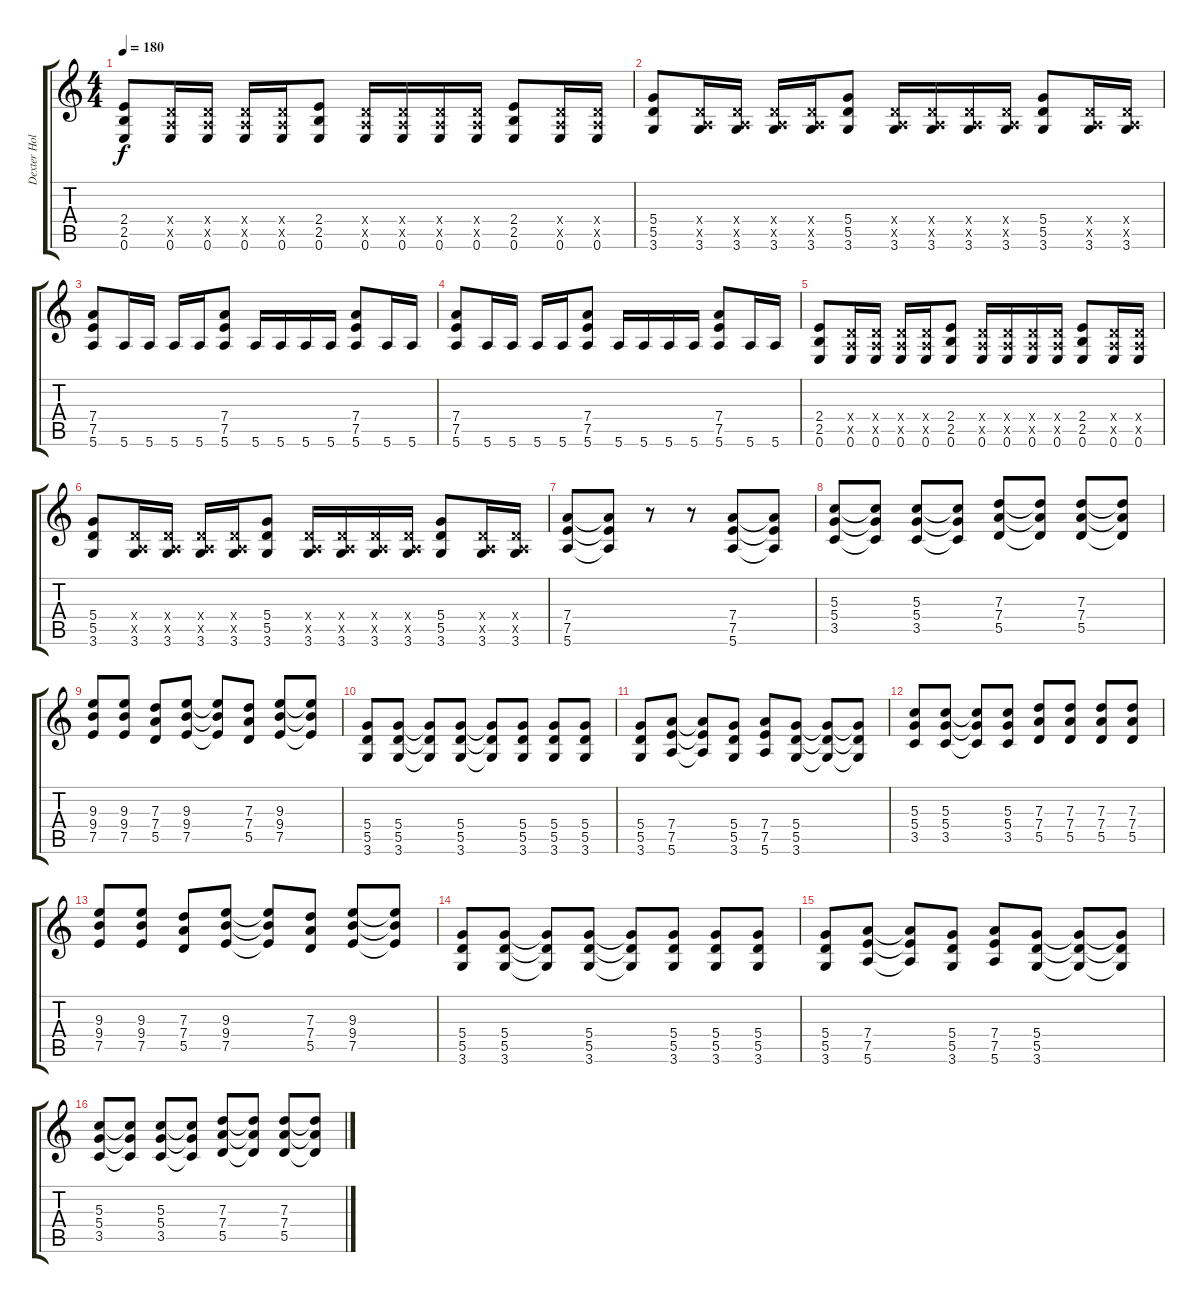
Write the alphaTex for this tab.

\track ("Dexter Holland" "Dexter Hol") {instrument distortionguitar}
\staff {score tabs}
\tuning (E4 B3 G3 D3 A2 E2) {hide}
\ts (4 4)
\tempo 180
\clef g2
\ks c
(2.4 2.5 0.6).8{dy f} (0.4{x} 0.5{x} 0.6).16 (0.4{x} 0.5{x} 0.6).16 (0.4{x} 0.5{x} 0.6).16 (0.4{x} 0.5{x} 0.6).16 (2.4 2.5 0.6).8 (0.4{x} 0.5{x} 0.6).16 (0.4{x} 0.5{x} 0.6).16 (0.4{x} 0.5{x} 0.6).16 (0.4{x} 0.5{x} 0.6).16 (2.4 2.5 0.6).8 (0.4{x} 0.5{x} 0.6).16 (0.4{x} 0.5{x} 0.6).16 |
(5.4 5.5 3.6).8 (0.4{x} 0.5{x} 3.6).16 (0.4{x} 0.5{x} 3.6).16 (0.4{x} 0.5{x} 3.6).16 (0.4{x} 0.5{x} 3.6).16 (5.4 5.5 3.6).8 (0.4{x} 0.5{x} 3.6).16 (0.4{x} 0.5{x} 3.6).16 (0.4{x} 0.5{x} 3.6).16 (0.4{x} 0.5{x} 3.6).16 (5.4 5.5 3.6).8 (0.4{x} 0.5{x} 3.6).16 (0.4{x} 0.5{x} 3.6).16 |
(7.4 7.5 5.6).8 5.6.16 5.6.16 5.6.16 5.6.16 (7.4 7.5 5.6).8 5.6.16 5.6.16 5.6.16 5.6.16 (7.4 7.5 5.6).8 5.6.16 5.6.16 |
(7.4 7.5 5.6).8 5.6.16 5.6.16 5.6.16 5.6.16 (7.4 7.5 5.6).8 5.6.16 5.6.16 5.6.16 5.6.16 (7.4 7.5 5.6).8 5.6.16 5.6.16 |
(2.4 2.5 0.6).8 (0.4{x} 0.5{x} 0.6).16 (0.4{x} 0.5{x} 0.6).16 (0.4{x} 0.5{x} 0.6).16 (0.4{x} 0.5{x} 0.6).16 (2.4 2.5 0.6).8 (0.4{x} 0.5{x} 0.6).16 (0.4{x} 0.5{x} 0.6).16 (0.4{x} 0.5{x} 0.6).16 (0.4{x} 0.5{x} 0.6).16 (2.4 2.5 0.6).8 (0.4{x} 0.5{x} 0.6).16 (0.4{x} 0.5{x} 0.6).16 |
(5.4 5.5 3.6).8 (0.4{x} 0.5{x} 3.6).16 (0.4{x} 0.5{x} 3.6).16 (0.4{x} 0.5{x} 3.6).16 (0.4{x} 0.5{x} 3.6).16 (5.4 5.5 3.6).8 (0.4{x} 0.5{x} 3.6).16 (0.4{x} 0.5{x} 3.6).16 (0.4{x} 0.5{x} 3.6).16 (0.4{x} 0.5{x} 3.6).16 (5.4 5.5 3.6).8 (0.4{x} 0.5{x} 3.6).16 (0.4{x} 0.5{x} 3.6).16 |
(7.4 7.5 5.6).8 (7.4{t} 7.5{t} 5.6{t}).8 r.8 r.8 (7.4 7.5 5.6).8 (7.4{t} 7.5{t} 5.6{t}).8 |
(5.3 5.4 3.5).8 (5.3{t} 5.4{t} 3.5{t}).8 (5.3 5.4 3.5).8 (5.3{t} 5.4{t} 3.5{t}).8 (7.3 7.4 5.5).8 (7.3{t} 7.4{t} 5.5{t}).8 (7.3 7.4 5.5).8 (7.3{t} 7.4{t} 5.5{t}).8 |
(9.3 9.4 7.5).8 (9.3 9.4 7.5).8 (7.3 7.4 5.5).8 (9.3 9.4 7.5).8 (9.3{t} 9.4{t} 7.5{t}).8 (7.3 7.4 5.5).8 (9.3 9.4 7.5).8 (9.3{t} 9.4{t} 7.5{t}).8 |
(5.4 5.5 3.6).8 (5.4 5.5 3.6).8 (5.4{t} 5.5{t} 3.6{t}).8 (5.4 5.5 3.6).8 (5.4{t} 5.5{t} 3.6{t}).8 (5.4 5.5 3.6).8 (5.4 5.5 3.6).8 (5.4 5.5 3.6).8 |
(5.4 5.5 3.6).8 (7.4 7.5 5.6).8 (7.4{t} 7.5{t} 5.6{t}).8 (5.4 5.5 3.6).8 (7.4 7.5 5.6).8 (5.4 5.5 3.6).8 (5.4{t} 5.5{t} 3.6{t}).8 (5.4{t} 5.5{t} 3.6{t}).8 |
(5.3 5.4 3.5).8 (5.3 5.4 3.5).8 (5.3{t} 5.4{t} 3.5{t}).8 (5.3 5.4 3.5).8 (7.3 7.4 5.5).8 (7.3 7.4 5.5).8 (7.3 7.4 5.5).8 (7.3 7.4 5.5).8 |
(9.3 9.4 7.5).8 (9.3 9.4 7.5).8 (7.3 7.4 5.5).8 (9.3 9.4 7.5).8 (9.3{t} 9.4{t} 7.5{t}).8 (7.3 7.4 5.5).8 (9.3 9.4 7.5).8 (9.3{t} 9.4{t} 7.5{t}).8 |
(5.4 5.5 3.6).8 (5.4 5.5 3.6).8 (5.4{t} 5.5{t} 3.6{t}).8 (5.4 5.5 3.6).8 (5.4{t} 5.5{t} 3.6{t}).8 (5.4 5.5 3.6).8 (5.4 5.5 3.6).8 (5.4 5.5 3.6).8 |
(5.4 5.5 3.6).8 (7.4 7.5 5.6).8 (7.4{t} 7.5{t} 5.6{t}).8 (5.4 5.5 3.6).8 (7.4 7.5 5.6).8 (5.4 5.5 3.6).8 (5.4{t} 5.5{t} 3.6{t}).8 (5.4{t} 5.5{t} 3.6{t}).8 |
(5.3 5.4 3.5).8 (5.3{t} 5.4{t} 3.5{t}).8 (5.3 5.4 3.5).8 (5.3{t} 5.4{t} 3.5{t}).8 (7.3 7.4 5.5).8 (7.3{t} 7.4{t} 5.5{t}).8 (7.3 7.4 5.5).8 (7.3{t} 7.4{t} 5.5{t}).8
